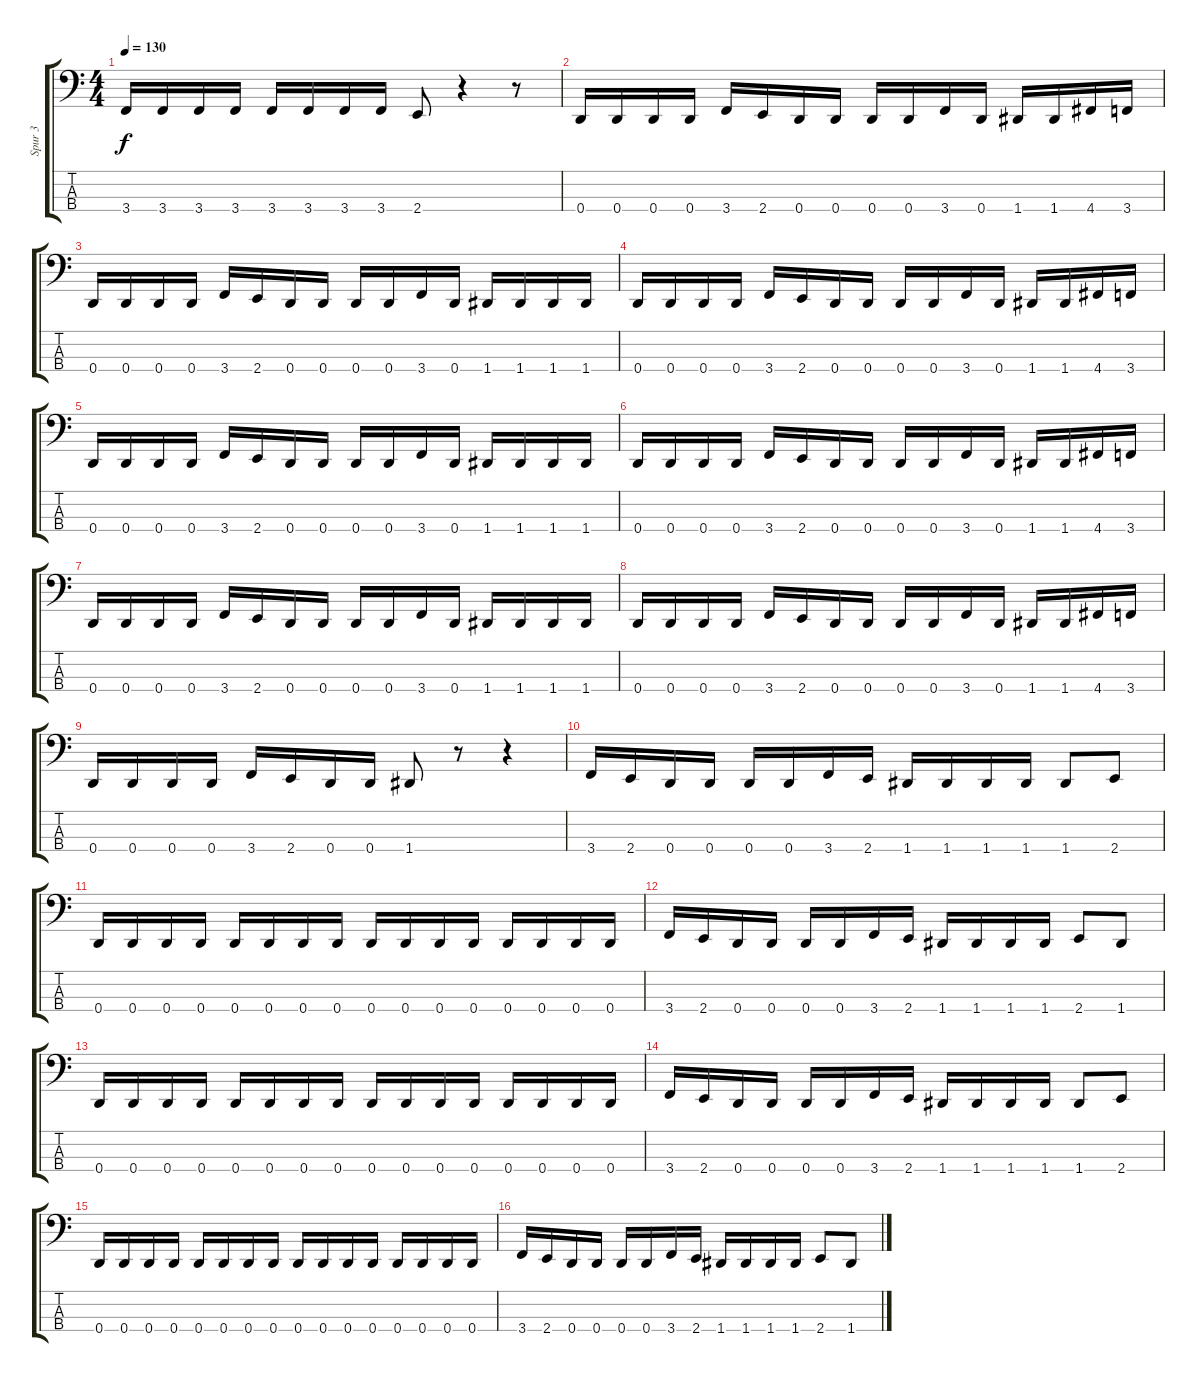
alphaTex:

\track ("Spur 3" "Spur 3") {instrument electricbassfinger}
\staff {score tabs}
\tuning (F2 C2 G1 D1) {hide}
\ts (4 4)
\tempo 130
\clef f4
\ks c
3.4.16{dy f} 3.4.16 3.4.16 3.4.16 3.4.16 3.4.16 3.4.16 3.4.16 2.4.8 r.4 r.8 |
0.4.16 0.4.16 0.4.16 0.4.16 3.4.16 2.4.16 0.4.16 0.4.16 0.4.16 0.4.16 3.4.16 0.4.16 1.4.16 1.4.16 4.4.16 3.4.16 |
0.4.16 0.4.16 0.4.16 0.4.16 3.4.16 2.4.16 0.4.16 0.4.16 0.4.16 0.4.16 3.4.16 0.4.16 1.4.16 1.4.16 1.4.16 1.4.16 |
0.4.16 0.4.16 0.4.16 0.4.16 3.4.16 2.4.16 0.4.16 0.4.16 0.4.16 0.4.16 3.4.16 0.4.16 1.4.16 1.4.16 4.4.16 3.4.16 |
0.4.16 0.4.16 0.4.16 0.4.16 3.4.16 2.4.16 0.4.16 0.4.16 0.4.16 0.4.16 3.4.16 0.4.16 1.4.16 1.4.16 1.4.16 1.4.16 |
0.4.16 0.4.16 0.4.16 0.4.16 3.4.16 2.4.16 0.4.16 0.4.16 0.4.16 0.4.16 3.4.16 0.4.16 1.4.16 1.4.16 4.4.16 3.4.16 |
0.4.16 0.4.16 0.4.16 0.4.16 3.4.16 2.4.16 0.4.16 0.4.16 0.4.16 0.4.16 3.4.16 0.4.16 1.4.16 1.4.16 1.4.16 1.4.16 |
0.4.16 0.4.16 0.4.16 0.4.16 3.4.16 2.4.16 0.4.16 0.4.16 0.4.16 0.4.16 3.4.16 0.4.16 1.4.16 1.4.16 4.4.16 3.4.16 |
0.4.16 0.4.16 0.4.16 0.4.16 3.4.16 2.4.16 0.4.16 0.4.16 1.4.8 r.8 r.4 |
3.4.16 2.4.16 0.4.16 0.4.16 0.4.16 0.4.16 3.4.16 2.4.16 1.4.16 1.4.16 1.4.16 1.4.16 1.4.8 2.4.8 |
0.4.16 0.4.16 0.4.16 0.4.16 0.4.16 0.4.16 0.4.16 0.4.16 0.4.16 0.4.16 0.4.16 0.4.16 0.4.16 0.4.16 0.4.16 0.4.16 |
3.4.16 2.4.16 0.4.16 0.4.16 0.4.16 0.4.16 3.4.16 2.4.16 1.4.16 1.4.16 1.4.16 1.4.16 2.4.8 1.4.8 |
0.4.16 0.4.16 0.4.16 0.4.16 0.4.16 0.4.16 0.4.16 0.4.16 0.4.16 0.4.16 0.4.16 0.4.16 0.4.16 0.4.16 0.4.16 0.4.16 |
3.4.16 2.4.16 0.4.16 0.4.16 0.4.16 0.4.16 3.4.16 2.4.16 1.4.16 1.4.16 1.4.16 1.4.16 1.4.8 2.4.8 |
0.4.16 0.4.16 0.4.16 0.4.16 0.4.16 0.4.16 0.4.16 0.4.16 0.4.16 0.4.16 0.4.16 0.4.16 0.4.16 0.4.16 0.4.16 0.4.16 |
3.4.16 2.4.16 0.4.16 0.4.16 0.4.16 0.4.16 3.4.16 2.4.16 1.4.16 1.4.16 1.4.16 1.4.16 2.4.8 1.4.8
